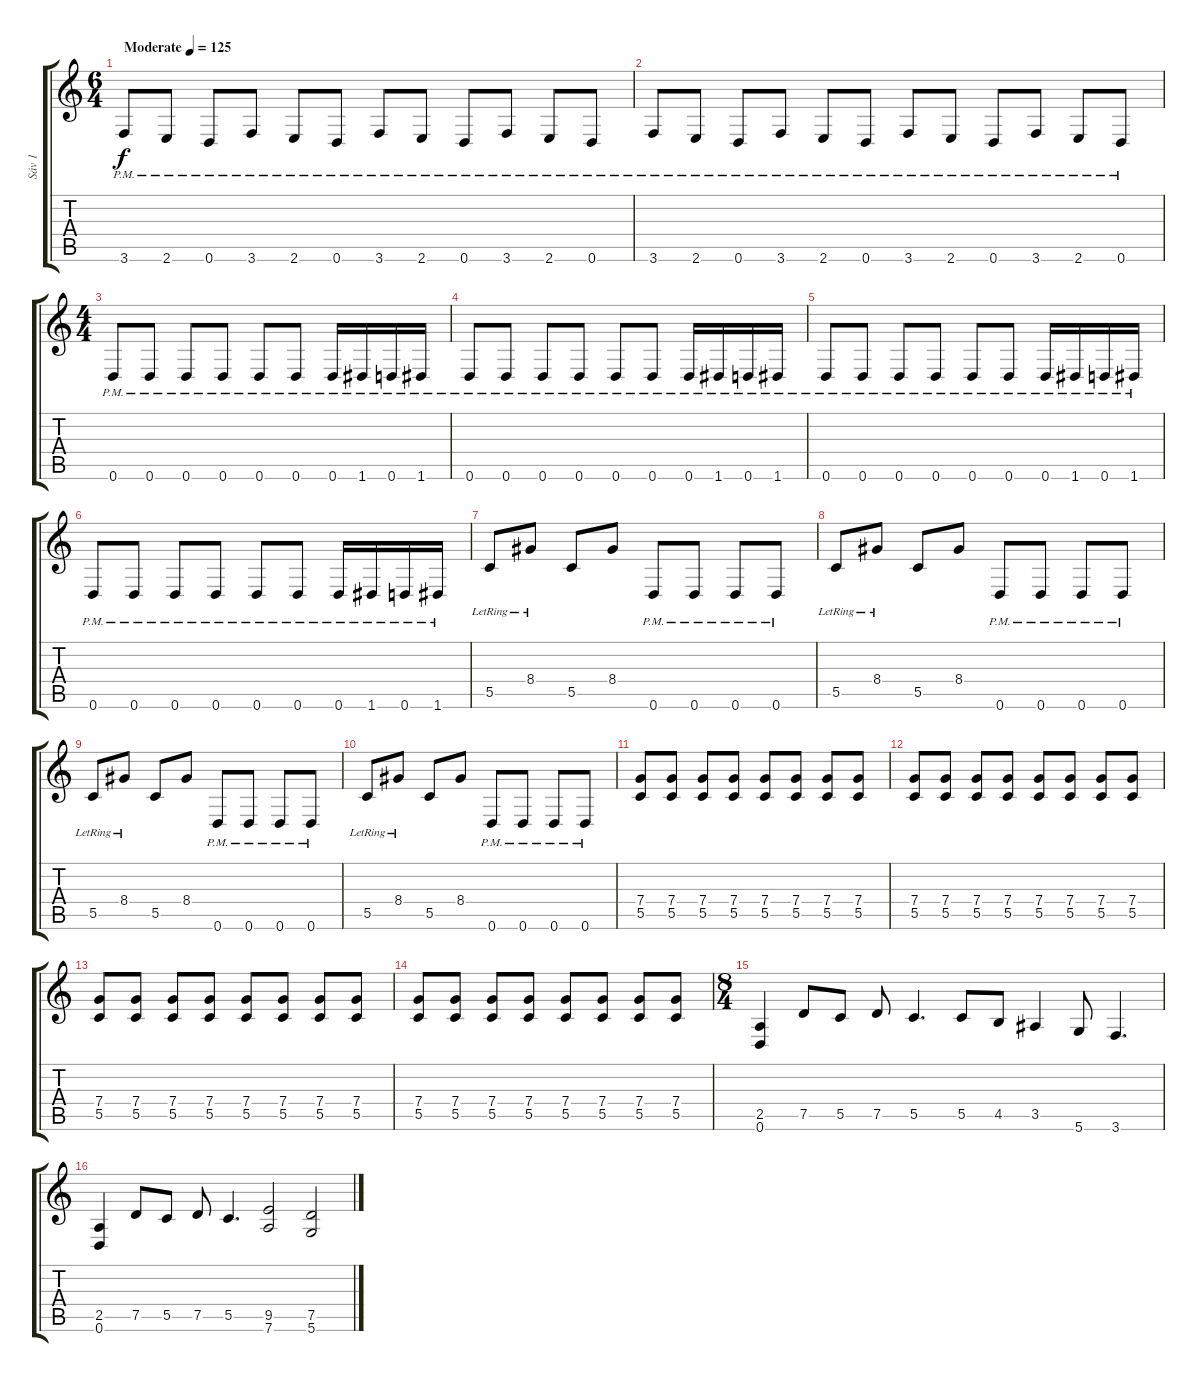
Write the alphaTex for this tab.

\track ("Sáv 1" "Sáv 1") {instrument distortionguitar}
\staff {score tabs}
\tuning (D4 A3 F3 C3 G2 D2) {hide}
\ts (6 4)
\tempo (125 "Moderate")
\clef g2
\ks c
3.6{pm}.8{dy f instrument distortionguitar} 2.6{pm}.8 0.6{pm}.8 3.6{pm}.8 2.6{pm}.8 0.6{pm}.8 3.6{pm}.8 2.6{pm}.8 0.6{pm}.8 3.6{pm}.8 2.6{pm}.8 0.6{pm}.8 |
3.6{pm}.8 2.6{pm}.8 0.6{pm}.8 3.6{pm}.8 2.6{pm}.8 0.6{pm}.8 3.6{pm}.8 2.6{pm}.8 0.6{pm}.8 3.6{pm}.8 2.6{pm}.8 0.6{pm}.8 |
\ts (4 4)
0.6{pm}.8 0.6{pm}.8 0.6{pm}.8 0.6{pm}.8 0.6{pm}.8 0.6{pm}.8 0.6{pm}.16 1.6{pm}.16 0.6{pm}.16 1.6{pm}.16 |
0.6{pm}.8 0.6{pm}.8 0.6{pm}.8 0.6{pm}.8 0.6{pm}.8 0.6{pm}.8 0.6{pm}.16 1.6{pm}.16 0.6{pm}.16 1.6{pm}.16 |
0.6{pm}.8 0.6{pm}.8 0.6{pm}.8 0.6{pm}.8 0.6{pm}.8 0.6{pm}.8 0.6{pm}.16 1.6{pm}.16 0.6{pm}.16 1.6{pm}.16 |
0.6{pm}.8 0.6{pm}.8 0.6{pm}.8 0.6{pm}.8 0.6{pm}.8 0.6{pm}.8 0.6{pm}.16 1.6{pm}.16 0.6{pm}.16 1.6{pm}.16 |
5.5{lr}.8 8.4{lr}.8 5.5.8 8.4.8 0.6{pm}.8 0.6{pm}.8 0.6{pm}.8 0.6{pm}.8 |
5.5{lr}.8 8.4{lr}.8 5.5.8 8.4.8 0.6{pm}.8 0.6{pm}.8 0.6{pm}.8 0.6{pm}.8 |
5.5{lr}.8 8.4{lr}.8 5.5.8 8.4.8 0.6{pm}.8 0.6{pm}.8 0.6{pm}.8 0.6{pm}.8 |
5.5{lr}.8 8.4{lr}.8 5.5.8 8.4.8 0.6{pm}.8 0.6{pm}.8 0.6{pm}.8 0.6{pm}.8 |
(7.4 5.5).8 (7.4 5.5).8 (7.4 5.5).8 (7.4 5.5).8 (7.4 5.5).8 (7.4 5.5).8 (7.4 5.5).8 (7.4 5.5).8 |
(7.4 5.5).8 (7.4 5.5).8 (7.4 5.5).8 (7.4 5.5).8 (7.4 5.5).8 (7.4 5.5).8 (7.4 5.5).8 (7.4 5.5).8 |
(7.4 5.5).8 (7.4 5.5).8 (7.4 5.5).8 (7.4 5.5).8 (7.4 5.5).8 (7.4 5.5).8 (7.4 5.5).8 (7.4 5.5).8 |
(7.4 5.5).8 (7.4 5.5).8 (7.4 5.5).8 (7.4 5.5).8 (7.4 5.5).8 (7.4 5.5).8 (7.4 5.5).8 (7.4 5.5).8 |
\ts (8 4)
(2.5 0.6).4 7.5.8 5.5.8 7.5.8 5.5.4{d} 5.5.8 4.5.8 3.5.4 5.6.8 3.6.4{d} |
(2.5 0.6).4 7.5.8 5.5.8 7.5.8 5.5.4{d} (9.5 7.6).2 (7.5 5.6).2
